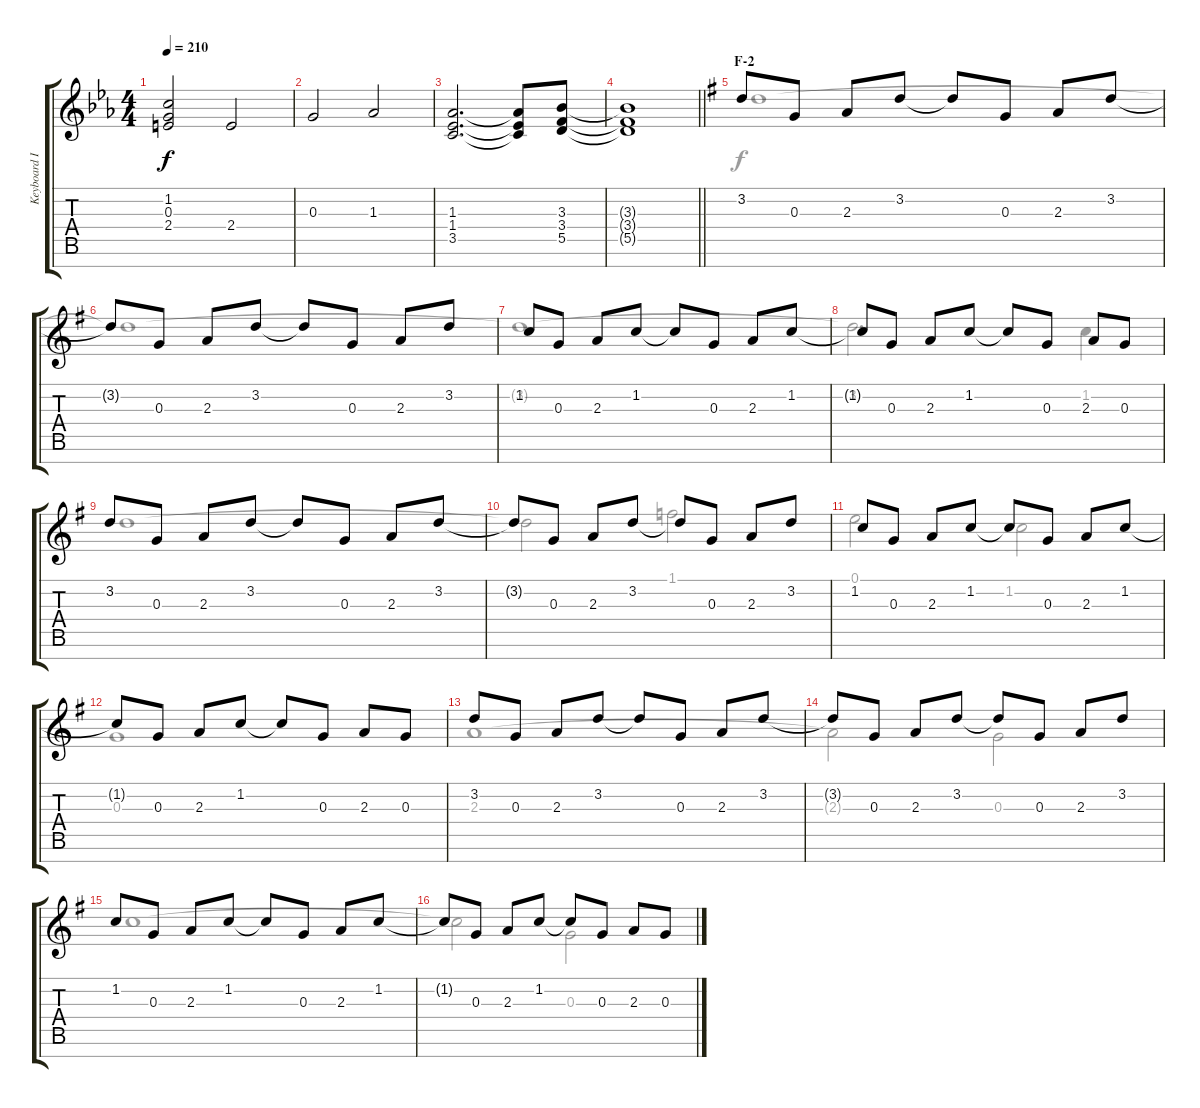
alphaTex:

\track ("Keyboard I" "Keyboard I") {instrument lead2sawtooth}
\staff {score tabs}
\tuning (E5 B4 G4 D4 A3 E3 B2) {hide}
\voice
\ts (4 4)
\tempo 210
\clef g2
\ks eb
(1.2 0.3 2.4).2{dy f} 2.4.2 |
0.3.2 1.3.2 |
(1.3 1.4 3.5).2{d} (1.3{t} 1.4{t} 3.5{t}).8 (3.3 3.4 5.5).8 |
\barLineRight lightlight
(3.3{t} 3.4{t} 5.5{t}).1 |
\section ("" "F-2")
\ks g
3.2.8 0.3.8 2.3.8 3.2.8 3.2{t}.8 0.3.8 2.3.8 3.2.8 |
3.2{t}.8 0.3.8 2.3.8 3.2.8 3.2{t}.8 0.3.8 2.3.8 3.2.8 |
1.2.8 0.3.8 2.3.8 1.2.8 1.2{t}.8 0.3.8 2.3.8 1.2.8 |
1.2{t}.8 0.3.8 2.3.8 1.2.8 1.2{t}.8 0.3.8 2.3.8 0.3.8 |
3.2.8 0.3.8 2.3.8 3.2.8 3.2{t}.8 0.3.8 2.3.8 3.2.8 |
3.2{t}.8 0.3.8 2.3.8 3.2.8 3.2{t}.8 0.3.8 2.3.8 3.2.8 |
1.2.8 0.3.8 2.3.8 1.2.8 1.2{t}.8 0.3.8 2.3.8 1.2.8 |
1.2{t}.8 0.3.8 2.3.8 1.2.8 1.2{t}.8 0.3.8 2.3.8 0.3.8 |
3.2.8 0.3.8 2.3.8 3.2.8 3.2{t}.8 0.3.8 2.3.8 3.2.8 |
3.2{t}.8 0.3.8 2.3.8 3.2.8 3.2{t}.8 0.3.8 2.3.8 3.2.8 |
1.2.8 0.3.8 2.3.8 1.2.8 1.2{t}.8 0.3.8 2.3.8 1.2.8 |
1.2{t}.8 0.3.8 2.3.8 1.2.8 1.2{t}.8 0.3.8 2.3.8 0.3.8
\voice
\clef g2
\ottava regular
\simile none
\ks eb
|
|
|
\barLineRight lightlight
|
\ks g
3.2.1 |
3.2{t}.1 |
3.2{t}.1 |
3.2{t}.2{d} 1.2.4 |
3.2.1 |
3.2{t}.2 1.1.2 |
0.1.2 1.2.2 |
0.3.1 |
2.3.1 |
2.3{t}.2 0.3.2 |
1.2.1 |
1.2{t}.2 0.3.2
